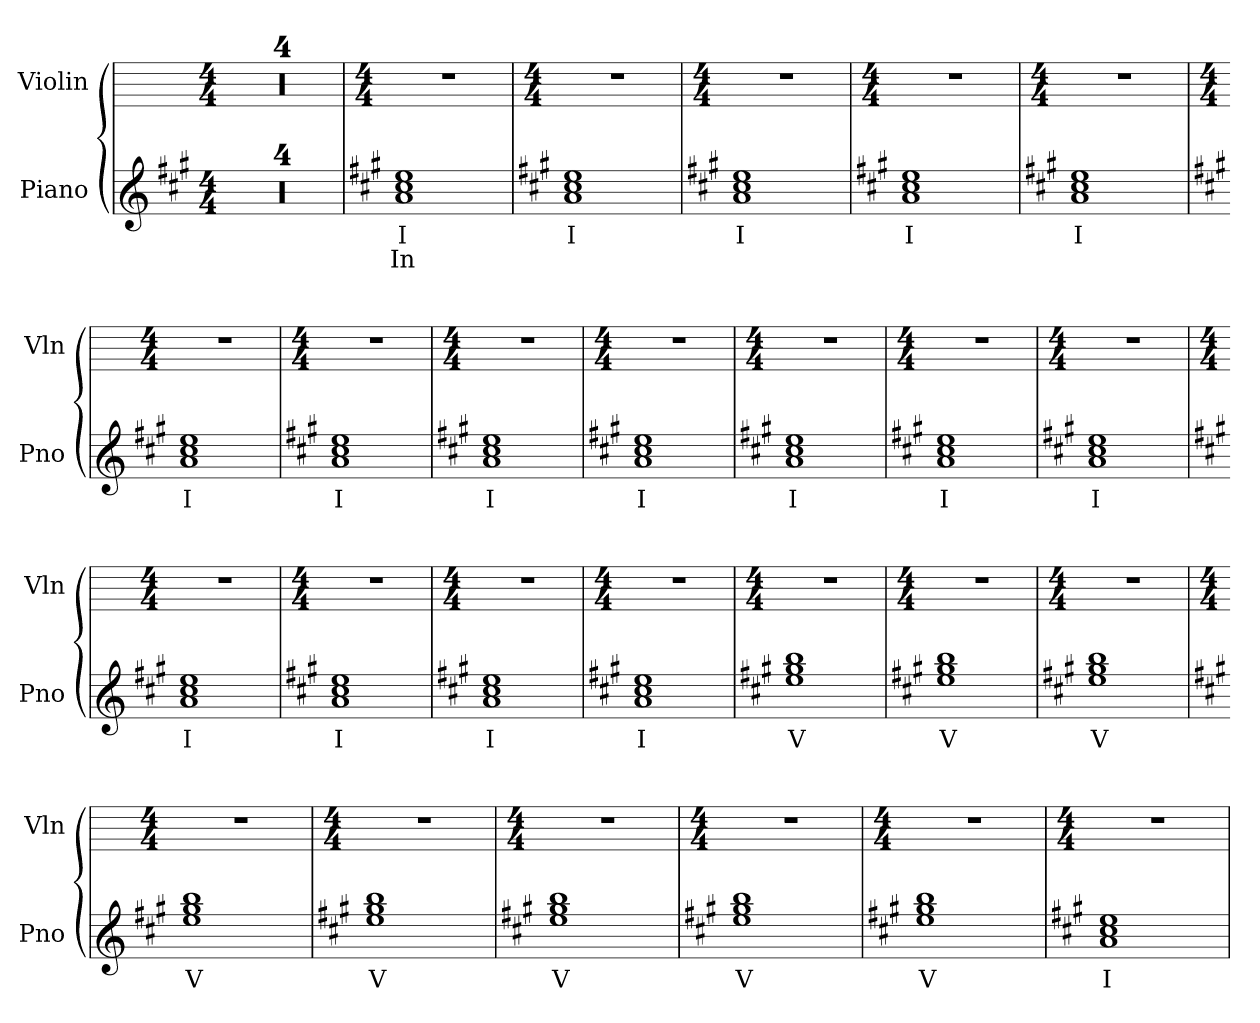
**kern	**text	**text	**kern
*part2	*part2	*part2	*part1
*staff2	*staff2	*staff2	*staff1
*I"Piano	*	*	*I"Violin
*I'Pno	*	*	*I'Vln
*k[f#c#g#]	*	*	*
*A:	*	*	*
*M4/4	*	*	*M4/4
=	=	=	=
1r	.	.	1r
=	=	=	=
*k[f#c#g#]	*	*	*
*A:	*	*	*
*M4/4	*	*	*M4/4
1r	.	.	1r
=	=	=	=
*k[f#c#g#]	*	*	*
*A:	*	*	*
*M4/4	*	*	*M4/4
1r	.	.	1r
=	=	=	=
*k[f#c#g#]	*	*	*
*A:	*	*	*
*M4/4	*	*	*M4/4
1r	.	.	1r
=	=	=	=
*k[f#c#g#]	*	*	*
*A:	*	*	*
*	*	*	*M4/4
1a 1cc# 1ee	I	In	1r
=	=	=	=
*k[f#c#g#]	*	*	*
*A:	*	*	*
*	*	*	*M4/4
1a 1cc# 1ee	I	.	1r
=	=	=	=
*k[f#c#g#]	*	*	*
*A:	*	*	*
*	*	*	*M4/4
1a 1cc# 1ee	I	.	1r
=	=	=	=
*k[f#c#g#]	*	*	*
*A:	*	*	*
*	*	*	*M4/4
1a 1cc# 1ee	I	.	1r
=	=	=	=
*k[f#c#g#]	*	*	*
*A:	*	*	*
*	*	*	*M4/4
1a 1cc# 1ee	I	.	1r
=	=	=	=
*k[f#c#g#]	*	*	*
*A:	*	*	*
*	*	*	*M4/4
1a 1cc# 1ee	I	.	1r
=	=	=	=
*k[f#c#g#]	*	*	*
*A:	*	*	*
*	*	*	*M4/4
1a 1cc# 1ee	I	.	1r
=	=	=	=
*k[f#c#g#]	*	*	*
*A:	*	*	*
*	*	*	*M4/4
1a 1cc# 1ee	I	.	1r
=	=	=	=
*k[f#c#g#]	*	*	*
*A:	*	*	*
*	*	*	*M4/4
1a 1cc# 1ee	I	.	1r
=	=	=	=
*k[f#c#g#]	*	*	*
*A:	*	*	*
*	*	*	*M4/4
1a 1cc# 1ee	I	.	1r
=	=	=	=
*k[f#c#g#]	*	*	*
*A:	*	*	*
*	*	*	*M4/4
1a 1cc# 1ee	I	.	1r
=	=	=	=
*k[f#c#g#]	*	*	*
*A:	*	*	*
*	*	*	*M4/4
1a 1cc# 1ee	I	.	1r
=	=	=	=
*k[f#c#g#]	*	*	*
*A:	*	*	*
*	*	*	*M4/4
1a 1cc# 1ee	I	.	1r
=	=	=	=
*k[f#c#g#]	*	*	*
*A:	*	*	*
*	*	*	*M4/4
1a 1cc# 1ee	I	.	1r
=	=	=	=
*k[f#c#g#]	*	*	*
*A:	*	*	*
*	*	*	*M4/4
1a 1cc# 1ee	I	.	1r
=	=	=	=
*k[f#c#g#]	*	*	*
*A:	*	*	*
*	*	*	*M4/4
1a 1cc# 1ee	I	.	1r
=	=	=	=
*k[f#c#g#]	*	*	*
*A:	*	*	*
*	*	*	*M4/4
1ee 1gg# 1bb	V	.	1r
=	=	=	=
*k[f#c#g#]	*	*	*
*A:	*	*	*
*	*	*	*M4/4
1ee 1gg# 1bb	V	.	1r
=	=	=	=
*k[f#c#g#]	*	*	*
*A:	*	*	*
*	*	*	*M4/4
1ee 1gg# 1bb	V	.	1r
=	=	=	=
*k[f#c#g#]	*	*	*
*A:	*	*	*
*	*	*	*M4/4
1ee 1gg# 1bb	V	.	1r
=	=	=	=
*k[f#c#g#]	*	*	*
*A:	*	*	*
*	*	*	*M4/4
1ee 1gg# 1bb	V	.	1r
=	=	=	=
*k[f#c#g#]	*	*	*
*A:	*	*	*
*	*	*	*M4/4
1ee 1gg# 1bb	V	.	1r
=	=	=	=
*k[f#c#g#]	*	*	*
*A:	*	*	*
*	*	*	*M4/4
1ee 1gg# 1bb	V	.	1r
=	=	=	=
*k[f#c#g#]	*	*	*
*A:	*	*	*
*	*	*	*M4/4
1ee 1gg# 1bb	V	.	1r
=	=	=	=
*k[f#c#g#]	*	*	*
*A:	*	*	*
*	*	*	*M4/4
1a 1cc# 1ee	I	.	1r
=	=	=	=
*-	*-	*-	*-
